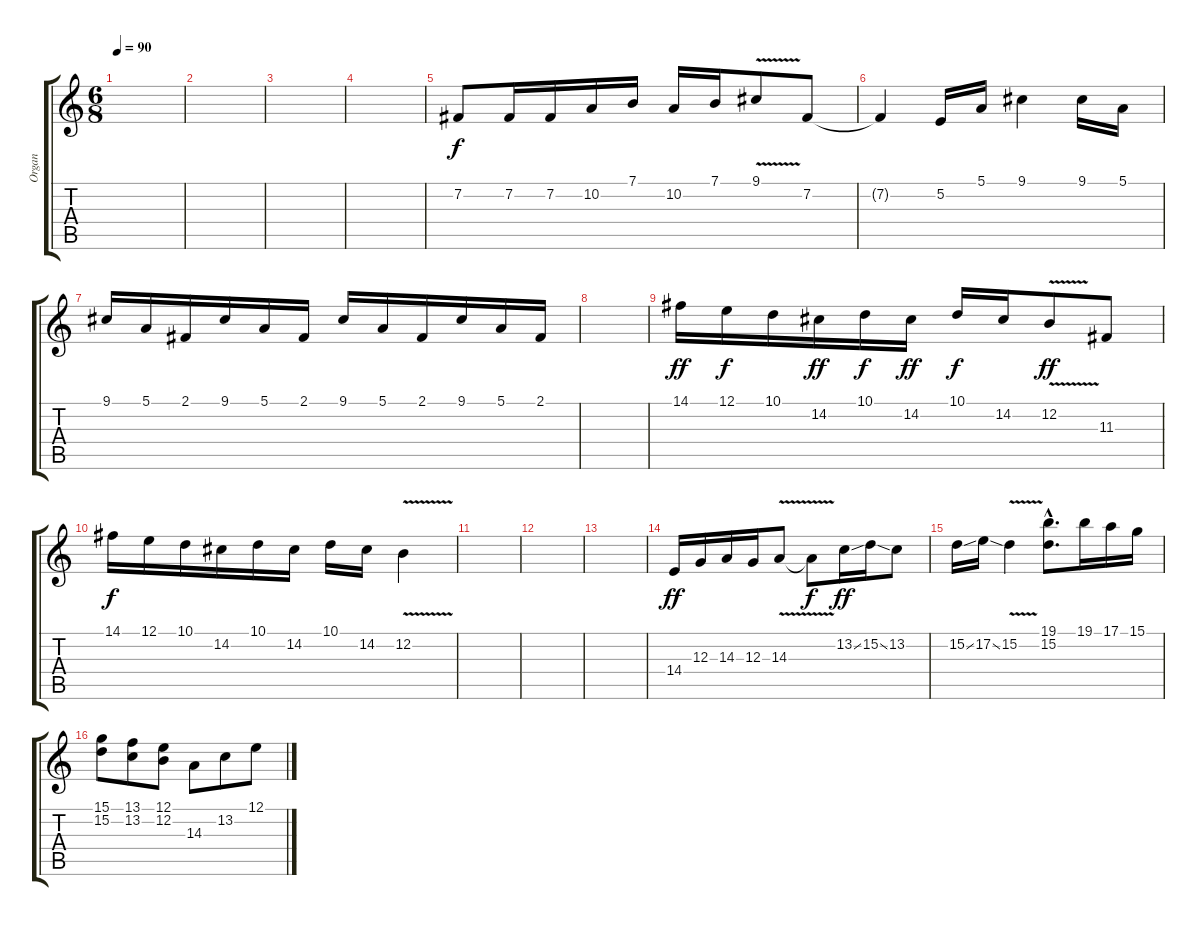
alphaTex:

\track ("Organ" "Organ") {instrument percussiveorgan}
\staff {score tabs}
\tuning (E4 B3 G3 D3 A2 E2) {hide}
\ts (6 8)
\tempo 90
\clef g2
\ks c
|
|
|
|
7.2.8{dy f} 7.2.16 7.2.16 10.2.16 7.1.16 10.2.16 7.1.16 9.1{v}.8 7.2.8 |
7.2{t}.4 5.2.16 5.1.16 9.1.4 9.1.16 5.1.16 |
9.1.16 5.1.16 2.1.16 9.1.16 5.1.16 2.1.16 9.1.16 5.1.16 2.1.16 9.1.16 5.1.16 2.1.16 |
|
14.1.16{dy ff} 12.1.16{dy f} 10.1.16 14.2.16{dy ff} 10.1.16{dy f} 14.2.16{dy ff} 10.1.16{dy f} 14.2.16 12.2{v}.8{dy ff} 11.3.8 |
14.1.16{dy f} 12.1.16 10.1.16 14.2.16 10.1.16 14.2.16 10.1.16 14.2.16 12.2{v}.4 |
|
|
|
14.4.16{dy ff} 12.3.16 14.3.16 12.3.16 14.3{v}.8 14.3{t}.8{dy f} 13.2{ss}.16{dy ff} 15.2{ss}.16 13.2.8 |
15.2{ss}.16 17.2{ss}.16 15.2{v}.4 (19.1{hac} 15.2{hac}).8{d} 19.1.16 17.1.16 15.1.16 |
(15.1 15.2).8 (13.1 13.2).8 (12.1 12.2).8 14.3.8 13.2.8 12.1.8
